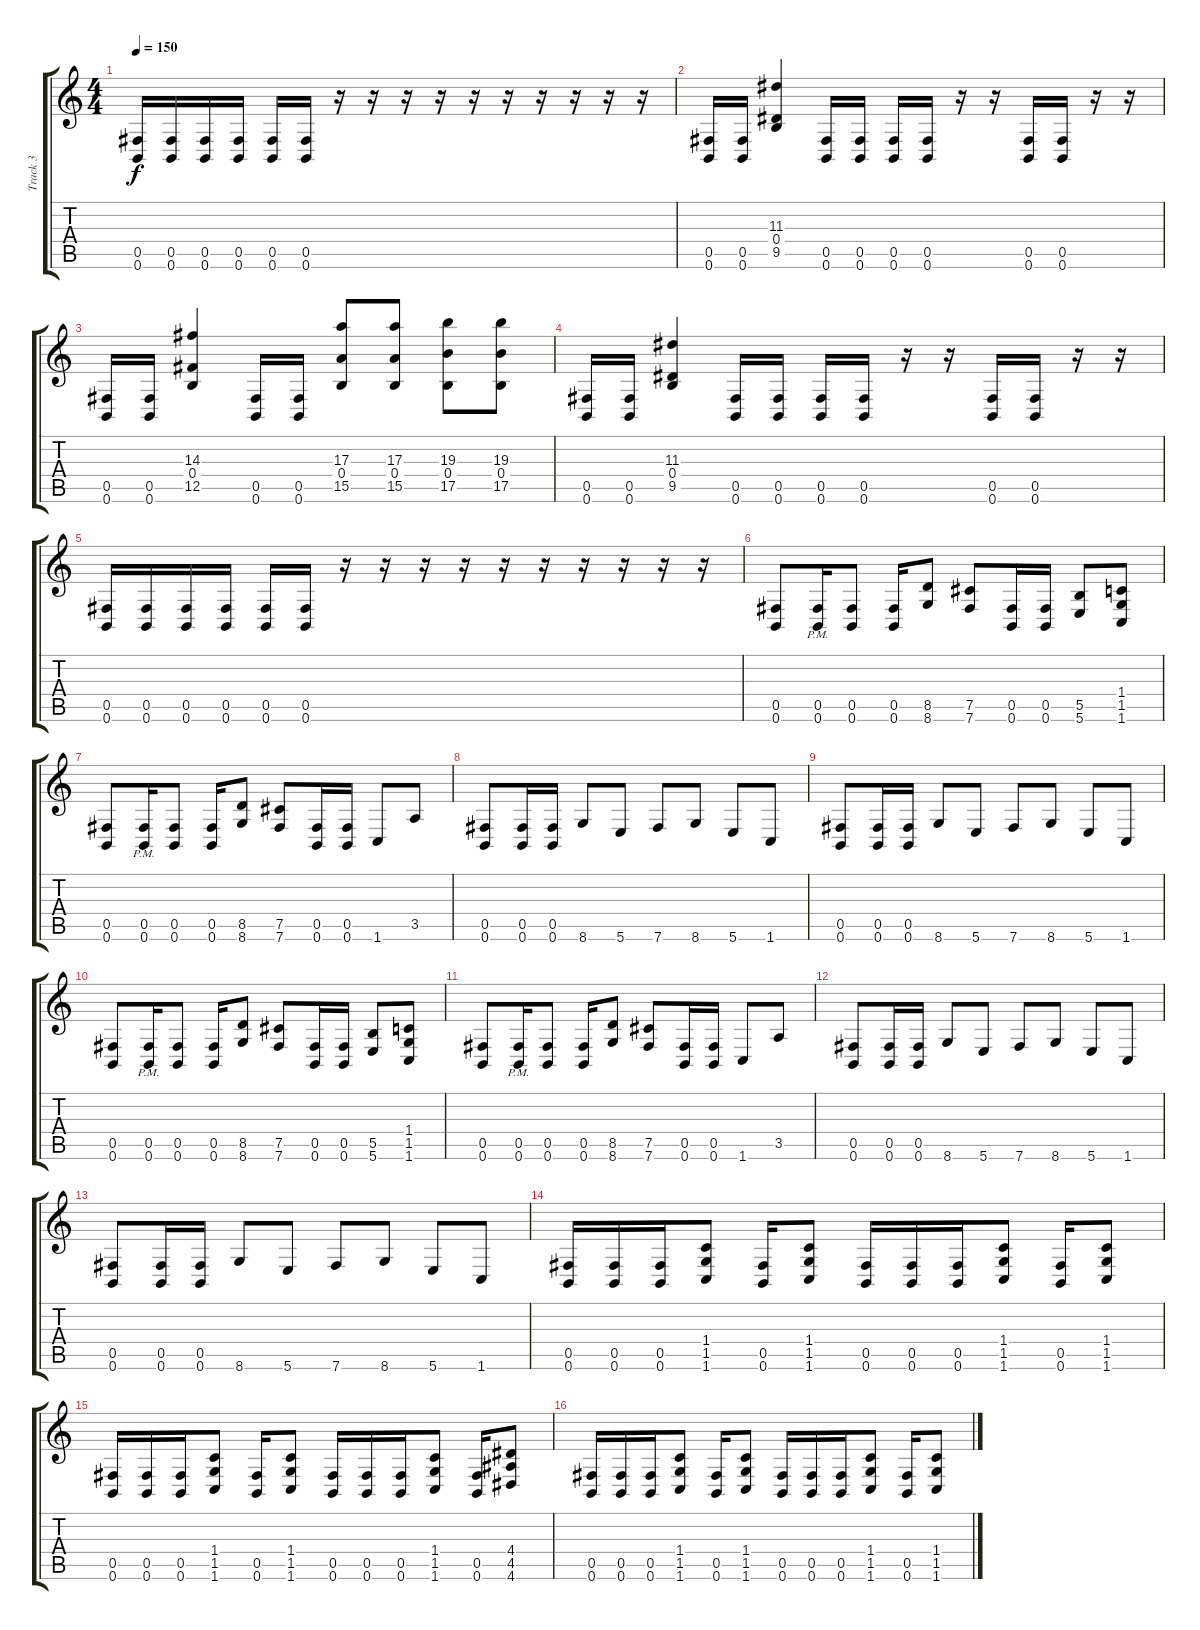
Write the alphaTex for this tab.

\track ("Track 3" "Track 3") {instrument distortionguitar}
\staff {score tabs}
\tuning (Db4 Ab3 E3 B2 Gb2 B1) {hide}
\ts (4 4)
\tempo 150
\clef g2
\ks c
(0.5 0.6).16{dy f} (0.5 0.6).16 (0.5 0.6).16 (0.5 0.6).16 (0.5 0.6).16 (0.5 0.6).16 r.16 r.16 r.16 r.16 r.16 r.16 r.16 r.16 r.16 r.16 |
(0.5 0.6).16 (0.5 0.6).16 (11.3 0.4 9.5).4 (0.5 0.6).16 (0.5 0.6).16 (0.5 0.6).16 (0.5 0.6).16 r.16 r.16 (0.5 0.6).16 (0.5 0.6).16 r.16 r.16 |
(0.5 0.6).16 (0.5 0.6).16 (14.3 0.4 12.5).4 (0.5 0.6).16 (0.5 0.6).16 (17.3 0.4 15.5).8 (17.3 0.4 15.5).8 (19.3 0.4 17.5).8 (19.3 0.4 17.5).8 |
(0.5 0.6).16 (0.5 0.6).16 (11.3 0.4 9.5).4 (0.5 0.6).16 (0.5 0.6).16 (0.5 0.6).16 (0.5 0.6).16 r.16 r.16 (0.5 0.6).16 (0.5 0.6).16 r.16 r.16 |
(0.5 0.6).16 (0.5 0.6).16 (0.5 0.6).16 (0.5 0.6).16 (0.5 0.6).16 (0.5 0.6).16 r.16 r.16 r.16 r.16 r.16 r.16 r.16 r.16 r.16 r.16 |
(0.5 0.6).8 (0.5{pm} 0.6{pm}).16 (0.5 0.6).8 (0.5 0.6).16 (8.5 8.6).8 (7.5 7.6).8 (0.5 0.6).16 (0.5 0.6).16 (5.5 5.6).8 (1.4 1.5 1.6).8 |
(0.5 0.6).8 (0.5{pm} 0.6{pm}).16 (0.5 0.6).8 (0.5 0.6).16 (8.5 8.6).8 (7.5 7.6).8 (0.5 0.6).16 (0.5 0.6).16 1.6.8 3.5.8 |
(0.5 0.6).8 (0.5 0.6).16 (0.5 0.6).16 8.6.8 5.6.8 7.6.8 8.6.8 5.6.8 1.6.8 |
(0.5 0.6).8 (0.5 0.6).16 (0.5 0.6).16 8.6.8 5.6.8 7.6.8 8.6.8 5.6.8 1.6.8 |
(0.5 0.6).8 (0.5{pm} 0.6{pm}).16 (0.5 0.6).8 (0.5 0.6).16 (8.5 8.6).8 (7.5 7.6).8 (0.5 0.6).16 (0.5 0.6).16 (5.5 5.6).8 (1.4 1.5 1.6).8 |
(0.5 0.6).8 (0.5{pm} 0.6{pm}).16 (0.5 0.6).8 (0.5 0.6).16 (8.5 8.6).8 (7.5 7.6).8 (0.5 0.6).16 (0.5 0.6).16 1.6.8 3.5.8 |
(0.5 0.6).8 (0.5 0.6).16 (0.5 0.6).16 8.6.8 5.6.8 7.6.8 8.6.8 5.6.8 1.6.8 |
(0.5 0.6).8 (0.5 0.6).16 (0.5 0.6).16 8.6.8 5.6.8 7.6.8 8.6.8 5.6.8 1.6.8 |
(0.5 0.6).16 (0.5 0.6).16 (0.5 0.6).16 (1.4 1.5 1.6).8 (0.5 0.6).16 (1.4 1.5 1.6).8 (0.5 0.6).16 (0.5 0.6).16 (0.5 0.6).16 (1.4 1.5 1.6).8 (0.5 0.6).16 (1.4 1.5 1.6).8 |
(0.5 0.6).16 (0.5 0.6).16 (0.5 0.6).16 (1.4 1.5 1.6).8 (0.5 0.6).16 (1.4 1.5 1.6).8 (0.5 0.6).16 (0.5 0.6).16 (0.5 0.6).16 (1.4 1.5 1.6).8 (0.5 0.6).16 (4.4 4.5 4.6).8 |
(0.5 0.6).16 (0.5 0.6).16 (0.5 0.6).16 (1.4 1.5 1.6).8 (0.5 0.6).16 (1.4 1.5 1.6).8 (0.5 0.6).16 (0.5 0.6).16 (0.5 0.6).16 (1.4 1.5 1.6).8 (0.5 0.6).16 (1.4 1.5 1.6).8
